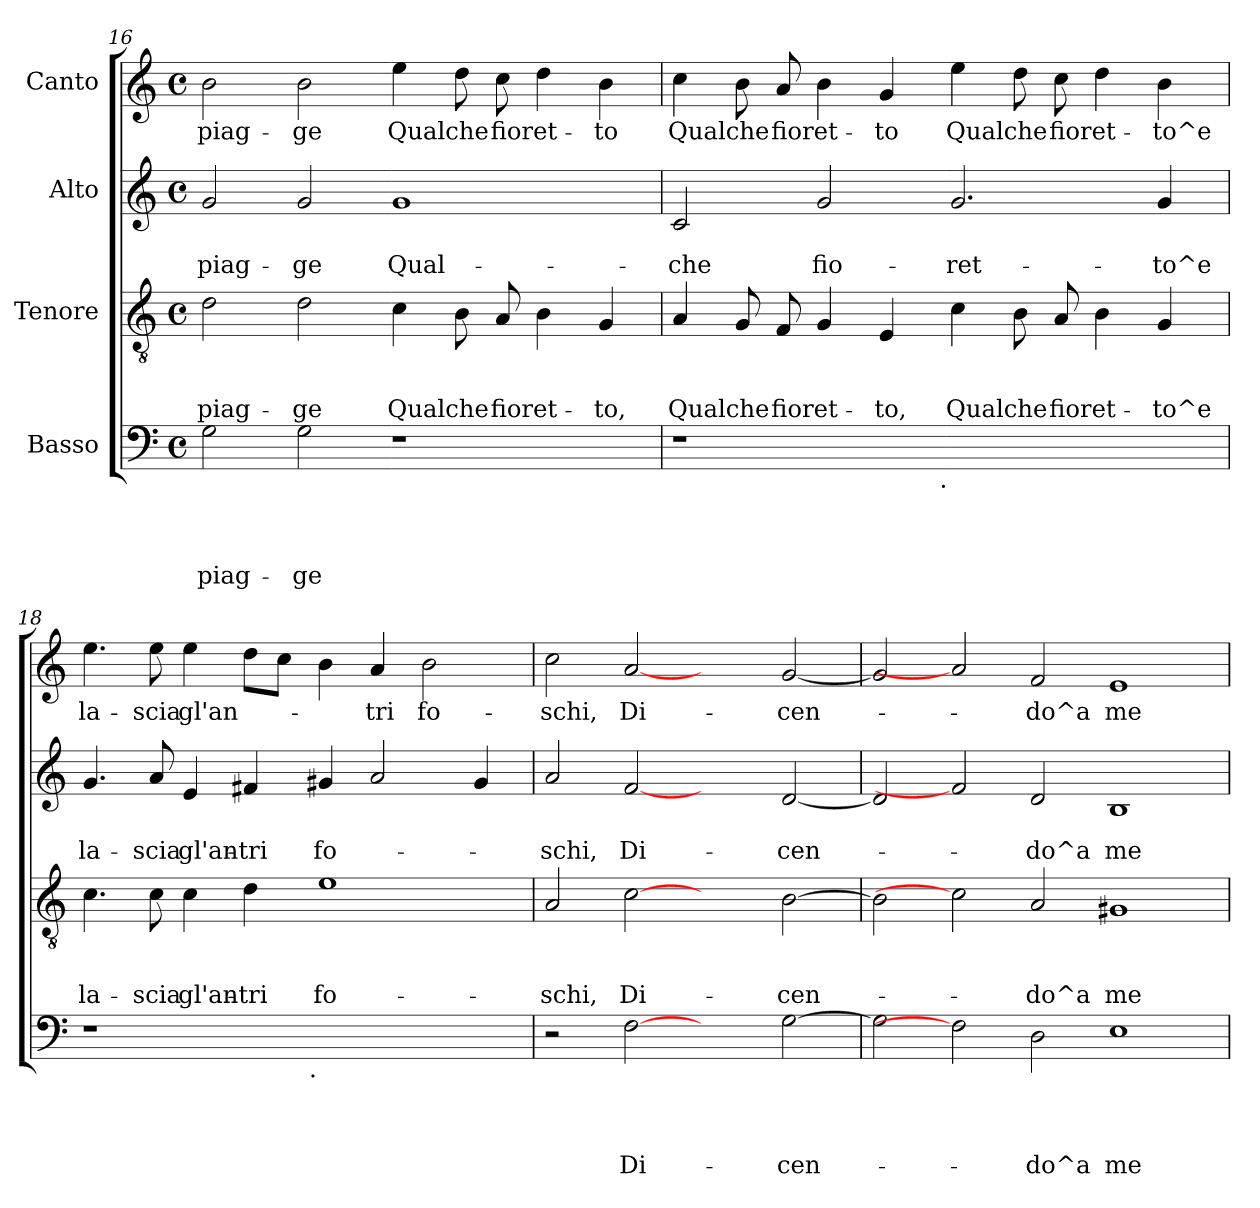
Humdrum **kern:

**kern	**text	**text	**text	**text	**kern	**text	**text	**text	**kern	**text	**text	**kern	**text
*part4	*part4	*part4	*part4	*part4	*part3	*part3	*part3	*part3	*part2	*part2	*part2	*part1	*part1
*staff4	*staff4	*staff4	*staff4	*staff4	*staff3	*staff3	*staff3	*staff3	*staff2	*staff2	*staff2	*staff1	*staff1
*I"Basso	*	*	*	*	*I"Tenore	*	*	*	*I"Alto	*	*	*I"Canto	*
!!LO:PB:g=z
*clefF4	*	*	*	*	*clefGv2	*	*	*	*clefG2	*	*	*clefG2	*
*k[]	*	*	*	*	*k[]	*	*	*	*k[]	*	*	*k[]	*
*C:	*	*	*	*	*C:	*	*	*	*C:	*	*	*C:	*
*M4/4	*	*	*	*	*M4/4	*	*	*	*M4/4	*	*	*M4/4	*
*met(c)	*	*	*	*	*met(c)	*	*	*	*met(c)	*	*	*met(c)	*
=16	=16	=16	=16	=16	=16	=16	=16	=16	=16	=16	=16	=16	=16
!	!	!	!	!LO:LY:b	!	!	!	!LO:LY:b	!	!	!LO:LY:b	!	!LO:LY:b
2G\	.	.	.	piag-	2d\	.	.	piag-	2g/	.	piag-	2b\	piag-
!	!	!	!	!LO:LY:b	!	!	!	!LO:LY:b	!	!	!LO:LY:b	!	!LO:LY:b
2G\	.	.	.	-ge	2d\	.	.	-ge	2g/	.	-ge	2b\	-ge
!	!	!	!	!	!	!	!	!LO:LY:b	!	!	!LO:LY:b	!	!LO:LY:b
1r	.	.	.	.	4c\	.	.	Qualche	1g	.	Qual-	4ee\	Qualche
.	.	.	.	.	8B\	.	.	.	.	.	.	8dd\	.
!	!	!	!	!	!	!	!	!LO:LY:b	!	!	!	!	!LO:LY:b
.	.	.	.	.	8A/	.	.	fioret-	.	.	.	8cc\	fioret-
.	.	.	.	.	4B\	.	.	.	.	.	.	4dd\	.
!	!	!	!	!	!	!	!	!LO:LY:b	!	!	!	!	!LO:LY:b
.	.	.	.	.	4G/	.	.	-to,	.	.	.	4b\	-to
=17	=17	=17	=17	=17	=17	=17	=17	=17	=17	=17	=17	=17	=17
!	!	!	!	!	!	!	!	!LO:LY:b	!	!	!LO:LY:b	!	!LO:LY:b
*^	*	*	*	*	*	*	*	*	*	*	*	*	*
1r	2ryy	.	.	.	.	4A/	.	.	Qualche	2c/	.	-che	4cc\	Qualche
.	.	.	.	.	.	8G/	.	.	.	.	.	.	8b\	.
!	!	!	!	!	!	!	!	!	!LO:LY:b	!	!	!	!	!LO:LY:b
.	.	.	.	.	.	8F/	.	.	fioret-	.	.	.	8a/	fioret-
!	!	!	!	!	!	!	!	!	!	!	!	!LO:LY:b	!	!
.	4ryy	.	.	.	.	4G/	.	.	.	2g/	.	fio-	4b\	.
!	!	!	!	!	!	!	!	!	!LO:LY:b	!	!	!	!	!LO:LY:b
.	8...ryy	.	.	.	.	4E/	.	.	-to,	.	.	.	4g/	-to
!	!LO:TX:b:t=.	!	!	!	!	!	!	!	!	!	!	!	!	!
.	1ryy	.	.	.	.	.	.	.	.	.	.	.	.	.
!	!	!	!	!	!	!	!	!	!LO:LY:b	!	!	!LO:LY:b	!	!LO:LY:b
1ryy	.	.	.	.	.	4c\	.	.	Qualche	2.g/	.	-ret-	4ee\	Qualche
.	.	.	.	.	.	8B\	.	.	.	.	.	.	8dd\	.
!	!	!	!	!	!	!	!	!	!LO:LY:b	!	!	!	!	!LO:LY:b
.	.	.	.	.	.	8A/	.	.	fioret-	.	.	.	8cc\	fioret-
.	.	.	.	.	.	4B\	.	.	.	.	.	.	4dd\	.
!	!	!	!	!	!	!	!	!	!LO:LY:b	!	!	!LO:LY:b	!	!LO:LY:b
.	.	.	.	.	.	4G/	.	.	-to^e	4g/	.	-to^e	4b\	-to^e
.	64ryy	.	.	.	.	.	.	.	.	.	.	.	.	.
=18	=18	=18	=18	=18	=18	=18	=18	=18	=18	=18	=18	=18	=18	=18
!	!	!	!	!	!	!	!	!	!LO:LY:b	!	!	!LO:LY:b	!	!LO:LY:b
1r	2ryy	.	.	.	.	4.c\	.	.	la-	4.g/	.	la-	4.ee\	la-
!	!	!	!	!	!	!	!	!	!LO:LY:b	!	!	!LO:LY:b	!	!LO:LY:b
.	.	.	.	.	.	8c\	.	.	-scia	8a/	.	-scia	8ee\	-scia
!	!	!	!	!	!	!	!	!	!LO:LY:b	!	!	!LO:LY:b	!	!LO:LY:b
.	4ryy	.	.	.	.	4c\	.	.	gl'an-	4e/	.	gl'an-	4ee\	gl'an-
!	!	!	!	!	!	!	!	!	!LO:LY:b	!	!	!LO:LY:b	!	!
.	8...ryy	.	.	.	.	4d\	.	.	-tri	4f#X/	.	-tri	8dd\L	.
.	.	.	.	.	.	.	.	.	.	.	.	.	8cc\J	.
!	!LO:TX:b:t=.	!	!	!	!	!	!	!	!	!	!	!	!	!
.	1ryy	.	.	.	.	.	.	.	.	.	.	.	.	.
!	!	!	!	!	!	!	!	!	!LO:LY:b	!	!	!LO:LY:b	!	!
1ryy	.	.	.	.	.	1e	.	.	fo-	4g#X/	.	fo-	4b\	.
!	!	!	!	!	!	!	!	!	!	!	!	!	!	!LO:LY:b
.	.	.	.	.	.	.	.	.	.	2a/	.	.	4a/	-tri
!	!	!	!	!	!	!	!	!	!	!	!	!	!	!LO:LY:b
.	.	.	.	.	.	.	.	.	.	.	.	.	2b\	fo-
.	.	.	.	.	.	.	.	.	.	4g#/	.	.	.	.
.	64ryy	.	.	.	.	.	.	.	.	.	.	.	.	.
=19	=19	=19	=19	=19	=19	=19	=19	=19	=19	=19	=19	=19	=19	=19
!	!	!	!	!	!	!	!	!	!LO:LY:b	!	!	!LO:LY:b	!	!LO:LY:b
*v	*v	*	*	*	*	*	*	*	*	*	*	*	*	*
2r	.	.	.	.	2A/	.	.	-schi,	2a/	.	-schi,	2cc\	-schi,
!	!	!	!	!LO:LY:b	!	!	!	!LO:LY:b	!	!	!LO:LY:b	!	!LO:LY:b
[2F	.	.	.	Di-	[2c	.	.	Di-	[2f	.	Di-	[2a	Di-
2ryy	.	.	.	.	2ryy	.	.	.	2ryy	.	.	2ryy	.
!	!	!	!	!LO:LY:b	!	!	!	!LO:LY:b	!	!	!LO:LY:b	!	!LO:LY:b
[>2G\	.	.	.	-cen-	[>2B\	.	.	-cen-	[>2d/	.	-cen-	[>2g/	-cen-
!!LO:PB:g=z
=20	=20	=20	=20	=20	=20	=20	=20	=20	=20	=20	=20	=20	=20
2G\]	.	.	.	.	2B\]	.	.	.	2d/]	.	.	2g/]	.
2F]	.	.	.	.	2c]	.	.	.	2f]	.	.	2a]	.
!	!	!	!	!LO:LY:b	!	!	!	!LO:LY:b	!	!	!LO:LY:b	!	!LO:LY:b
2D\	.	.	.	-do^a	2A/	.	.	-do^a	2d/	.	-do^a	2f/	-do^a
!	!	!	!	!LO:LY:b	!	!	!	!LO:LY:b	!	!	!LO:LY:b	!	!LO:LY:b
1E	.	.	.	me	1G#X	.	.	me	1B	.	me	1e	me
=	=	=	=	=	=	=	=	=	=	=	=	=	=
*-	*-	*-	*-	*-	*-	*-	*-	*-	*-	*-	*-	*-	*-
